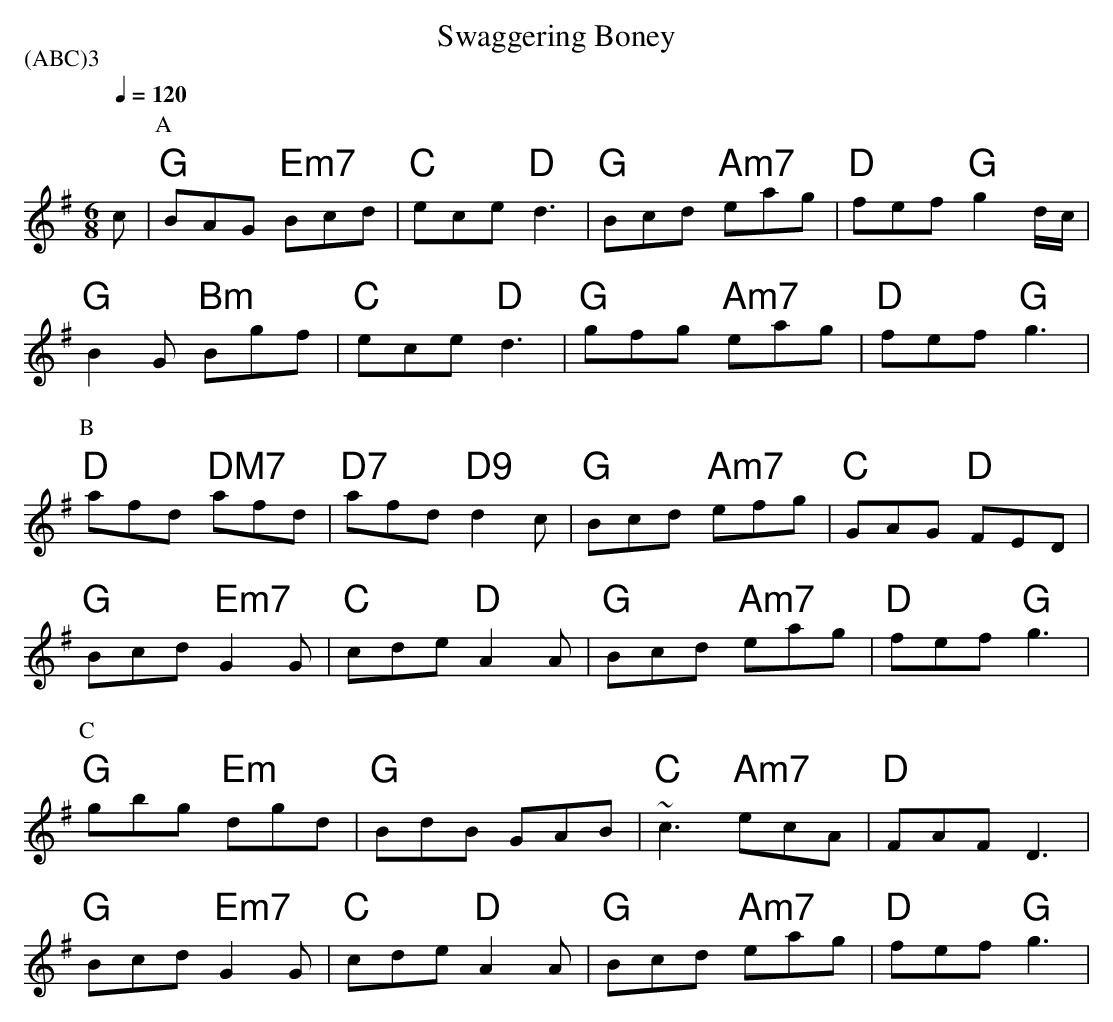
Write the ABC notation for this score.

X:1
T:Swaggering Boney
P:(ABC)3
L:1/8
M:6/8
Q:1/4=120
K:G
c | \
P:A
  "G" BAG "Em7" Bcd  | "C" ece "D" d3      | \
  "G" Bcd "Am7" eag  | "D" fef "G" g2 d/c/ |
  "G" B2 G "Bm" Bgf  | "C" ece "D" d3      | \
  "G" gfg "Am7" eag  | "D" fef "G" g3      |
P:B
  "D" afd  "DM7" afd | "D7"afd "D9" d2 c   | \
  "G" Bcd "Am7" efg  | "C" GAG "D" FED     |
  "G" Bcd "Em7" G2 G | "C" cde "D" A2 A    | \
  "G" Bcd "Am7" eag  | "D" fef "G" g3      |
P:C
  "G" gbg "Em" dgd   | "G" BdB GAB         | \
  "C" ~c3 "Am7" ecA  | "D" FAF D3          |
  "G" Bcd "Em7" G2 G | "C" cde "D" A2 A    | \
  "G" Bcd  "Am7" eag | "D" fef "G" g3      |
